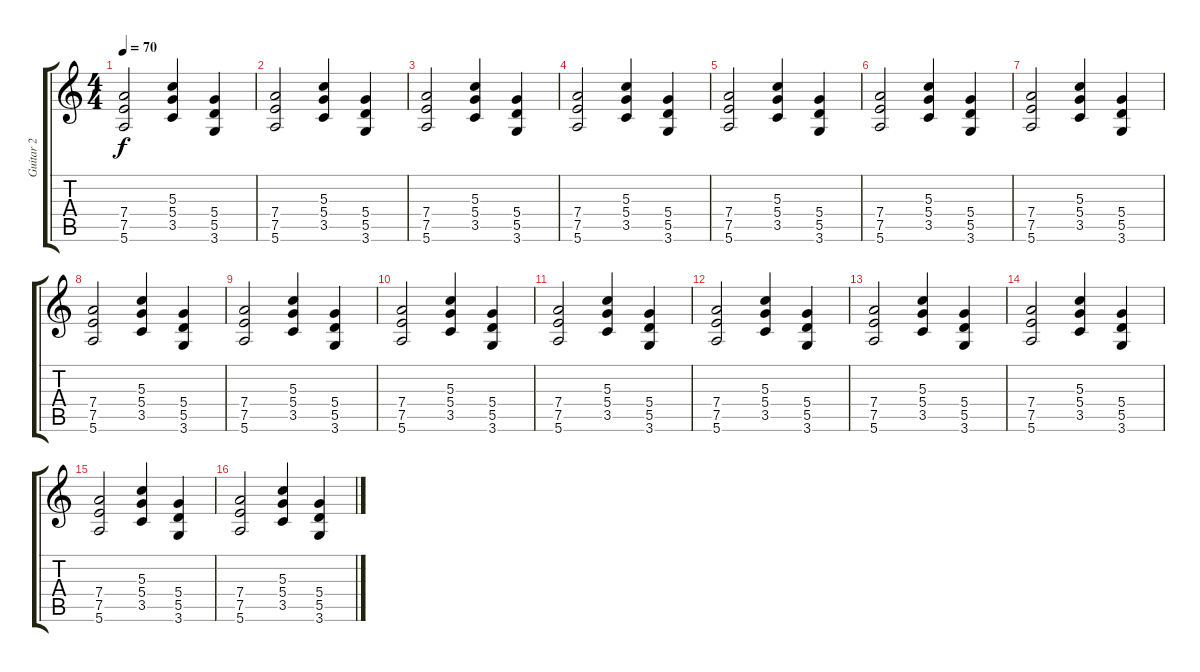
\track ("Guitar 2" "Guitar 2") {instrument electricguitarclean}
\staff {score tabs}
\tuning (E4 B3 G3 D3 A2 E2) {hide}
\ts (4 4)
\tempo 70
\clef g2
\ks c
(7.4 7.5 5.6).2{dy f} (5.3 5.4 3.5).4 (5.4 5.5 3.6).4 |
(7.4 7.5 5.6).2 (5.3 5.4 3.5).4 (5.4 5.5 3.6).4 |
(7.4 7.5 5.6).2 (5.3 5.4 3.5).4 (5.4 5.5 3.6).4 |
(7.4 7.5 5.6).2 (5.3 5.4 3.5).4 (5.4 5.5 3.6).4 |
(7.4 7.5 5.6).2 (5.3 5.4 3.5).4 (5.4 5.5 3.6).4 |
(7.4 7.5 5.6).2 (5.3 5.4 3.5).4 (5.4 5.5 3.6).4 |
(7.4 7.5 5.6).2 (5.3 5.4 3.5).4 (5.4 5.5 3.6).4 |
(7.4 7.5 5.6).2 (5.3 5.4 3.5).4 (5.4 5.5 3.6).4 |
(7.4 7.5 5.6).2 (5.3 5.4 3.5).4 (5.4 5.5 3.6).4 |
(7.4 7.5 5.6).2 (5.3 5.4 3.5).4 (5.4 5.5 3.6).4 |
(7.4 7.5 5.6).2 (5.3 5.4 3.5).4 (5.4 5.5 3.6).4 |
(7.4 7.5 5.6).2 (5.3 5.4 3.5).4 (5.4 5.5 3.6).4 |
(7.4 7.5 5.6).2 (5.3 5.4 3.5).4 (5.4 5.5 3.6).4 |
(7.4 7.5 5.6).2 (5.3 5.4 3.5).4 (5.4 5.5 3.6).4 |
(7.4 7.5 5.6).2 (5.3 5.4 3.5).4 (5.4 5.5 3.6).4 |
(7.4 7.5 5.6).2 (5.3 5.4 3.5).4 (5.4 5.5 3.6).4
